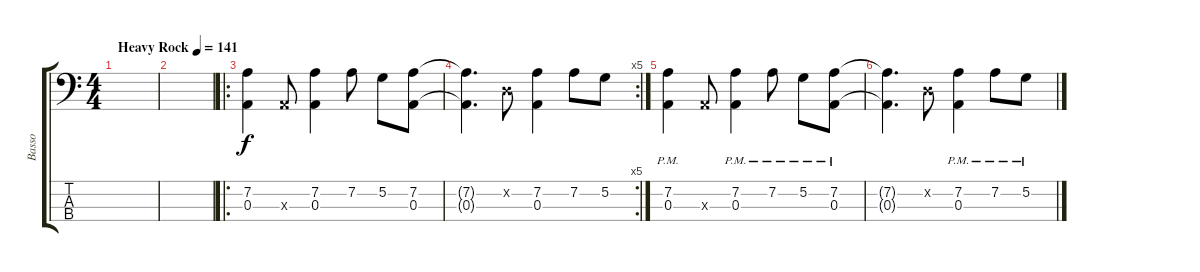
\track ("Basso" "Basso") {instrument electricbassfinger}
\staff {score tabs}
\tuning (G2 D2 A1 E1) {hide}
\ts (4 4)
\tempo (141 "Heavy Rock")
\clef f4
\ks c
|
|
\ro
(7.2 0.3).4 0.3{x}.8 (7.2 0.3).4 7.2.8 5.2.8 (7.2 0.3).8 |
\rc 5
(7.2{t} 0.3{t}).4{d} 0.2{x}.8 (7.2 0.3).4 7.2.8 5.2.8 |
(7.2{pm} 0.3{pm}).4 0.3{x}.8 (7.2{pm} 0.3{pm}).4 7.2{pm}.8 5.2{pm}.8 (7.2{pm} 0.3{pm}).8 |
(7.2{t} 0.3{t}).4{d} 0.2{x}.8 (7.2{pm} 0.3{pm}).4 7.2{pm}.8 5.2{pm}.8
